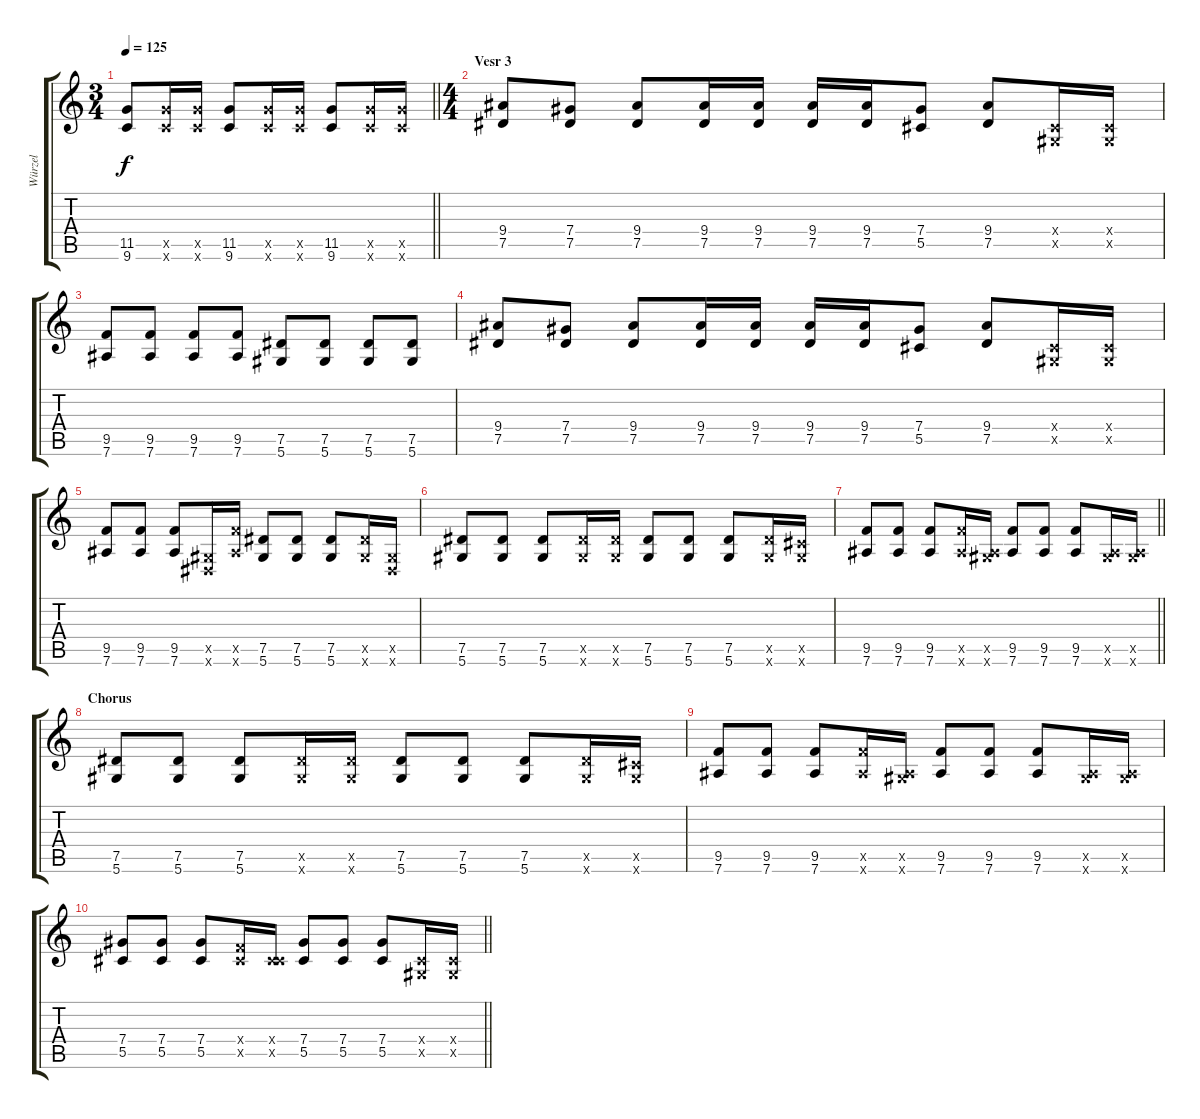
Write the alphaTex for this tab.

\track ("Würzel" "Würzel") {instrument distortionguitar}
\staff {score tabs}
\tuning (Eb4 Bb3 Gb3 Db3 Ab2 Eb2) {hide}
\ts (3 4)
\tempo 125
\clef g2
\barLineRight lightlight
\ks c
(11.5 9.6).8{dy f} (11.5{x} 9.6{x}).16 (11.5{x} 9.6{x}).16 (11.5 9.6).8 (11.5{x} 9.6{x}).16 (11.5{x} 9.6{x}).16 (11.5 9.6).8 (11.5{x} 9.6{x}).16 (11.5{x} 9.6{x}).16 |
\ts (4 4)
\section ("" "Vesr 3")
(9.4 7.5).8 (7.4 7.5).8 (9.4 7.5).8 (9.4 7.5).16 (9.4 7.5).16 (9.4 7.5).16 (9.4 7.5).16 (7.4 5.5).8 (9.4 7.5).8 (0.4{x} 0.5{x}).16 (0.4{x} 0.5{x}).16 |
(9.5 7.6).8 (9.5 7.6).8 (9.5 7.6).8 (9.5 7.6).8 (7.5 5.6).8 (7.5 5.6).8 (7.5 5.6).8 (7.5 5.6).8 |
(9.4 7.5).8 (7.4 7.5).8 (9.4 7.5).8 (9.4 7.5).16 (9.4 7.5).16 (9.4 7.5).16 (9.4 7.5).16 (7.4 5.5).8 (9.4 7.5).8 (0.4{x} 0.5{x}).16 (0.4{x} 0.5{x}).16 |
(9.5 7.6).8 (9.5 7.6).8 (9.5 7.6).8 (0.5{x} 0.6{x}).16 (9.5{x} 7.6{x}).16 (7.5 5.6).8 (7.5 5.6).8 (7.5 5.6).8 (7.5{x} 5.6{x}).16 (0.5{x} 0.6{x}).16 |
(7.5 5.6).8 (7.5 5.6).8 (7.5 5.6).8 (7.5{x} 5.6{x}).16 (7.5{x} 5.6{x}).16 (7.5 5.6).8 (7.5 5.6).8 (7.5 5.6).8 (7.5{x} 5.6{x}).16 (5.5{x} 5.6{x}).16 |
\barLineRight lightlight
(9.5 7.6).8 (9.5 7.6).8 (9.5 7.6).8 (9.5{x} 7.6{x}).16 (0.5{x} 7.6{x}).16 (9.5 7.6).8 (9.5 7.6).8 (9.5 7.6).8 (0.5{x} 7.6{x}).16 (0.5{x} 7.6{x}).16 |
\section ("" "Chorus")
(7.5 5.6).8 (7.5 5.6).8 (7.5 5.6).8 (7.5{x} 5.6{x}).16 (7.5{x} 5.6{x}).16 (7.5 5.6).8 (7.5 5.6).8 (7.5 5.6).8 (7.5{x} 5.6{x}).16 (5.5{x} 5.6{x}).16 |
(9.5 7.6).8 (9.5 7.6).8 (9.5 7.6).8 (9.5{x} 7.6{x}).16 (0.5{x} 7.6{x}).16 (9.5 7.6).8 (9.5 7.6).8 (9.5 7.6).8 (0.5{x} 7.6{x}).16 (0.5{x} 7.6{x}).16 |
\barLineRight lightlight
(7.4 5.5).8 (7.4 5.5).8 (7.4 5.5).8 (0.4{x} 9.5{x}).16 (0.4{x} 5.5{x}).16 (7.4 5.5).8 (7.4 5.5).8 (7.4 5.5).8 (0.4{x} 0.5{x}).16 (0.4{x} 0.5{x}).16
